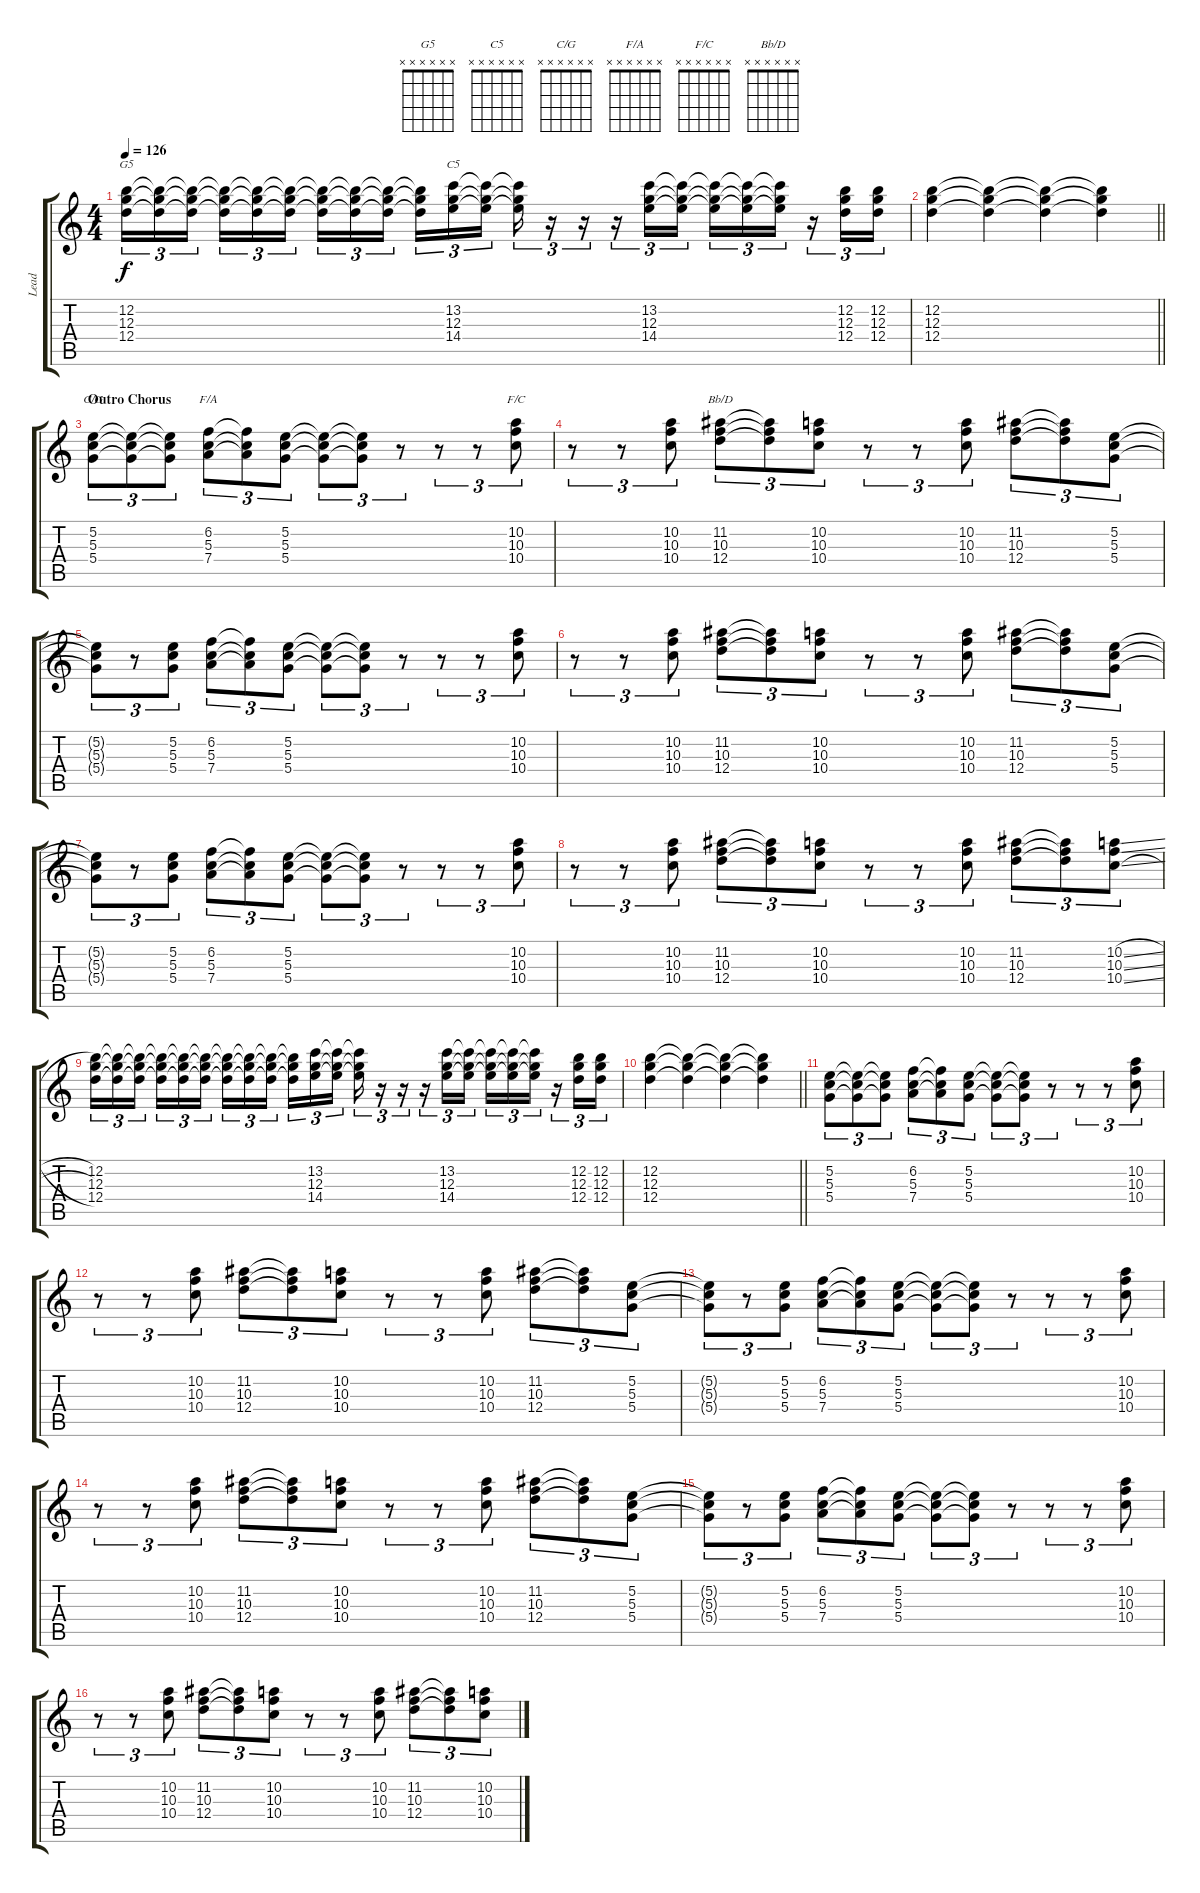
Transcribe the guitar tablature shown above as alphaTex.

\track ("Lead" "Lead") {instrument distortionguitar}
\staff {score tabs}
\tuning (E4 B3 G3 D3 A2 E2) {hide}
\chord ("G5" x x x x x x)
\chord ("C5" x x x x x x)
\chord ("C/G" x x x x x x)
\chord ("F/A" x x x x x x)
\chord ("F/C" x x x x x x)
\chord ("Bb/D" x x x x x x)
\ts (4 4)
\tempo 126
\clef g2
\ks c
(12.2 12.3 12.4).16{tu (3 2) ch "G5" dy f} (12.2{t} 12.3{t} 12.4{t}).16{tu (3 2)} (12.2{t} 12.3{t} 12.4{t}).16{tu (3 2) beam splitsecondary} (12.2{t} 12.3{t} 12.4{t}).16{tu (3 2)} (12.2{t} 12.3{t} 12.4{t}).16{tu (3 2)} (12.2{t} 12.3{t} 12.4{t}).16{tu (3 2)} (12.2{t} 12.3{t} 12.4{t}).16{tu (3 2)} (12.2{t} 12.3{t} 12.4{t}).16{tu (3 2)} (12.2{t} 12.3{t} 12.4{t}).16{tu (3 2) beam splitsecondary} (12.2{t} 12.3{t} 12.4{t}).16{tu (3 2)} (13.2 12.3 14.4).16{tu (3 2) ch "C5"} (13.2{t} 12.3{t} 14.4{t}).16{tu (3 2)} (13.2{t} 12.3{t} 14.4{t}).16{tu (3 2)} r.16{tu (3 2)} r.16{tu (3 2)} r.16{tu (3 2)} (13.2 12.3 14.4).16{tu (3 2)} (13.2{t} 12.3{t} 14.4{t}).16{tu (3 2)} (13.2{t} 12.3{t} 14.4{t}).16{tu (3 2)} (13.2{t} 12.3{t} 14.4{t}).16{tu (3 2)} (13.2{t} 12.3{t} 14.4{t}).16{tu (3 2)} r.16{tu (3 2)} (12.2 12.3 12.4).16{tu (3 2)} (12.2 12.3 12.4).16{tu (3 2)} |
\barLineRight lightlight
(12.2 12.3 12.4).4 (12.2{t} 12.3{t} 12.4{t}).4 (12.2{t} 12.3{t} 12.4{t}).4 (12.2{t} 12.3{t} 12.4{t}).4 |
\section ("" "Outro Chorus")
(5.2 5.3 5.4).8{tu (3 2) ch "C/G"} (5.2{t} 5.3{t} 5.4{t}).8{tu (3 2)} (5.2{t} 5.3{t} 5.4{t}).8{tu (3 2)} (6.2 5.3 7.4).8{tu (3 2) ch "F/A"} (6.2{t} 5.3{t} 7.4{t}).8{tu (3 2)} (5.2 5.3 5.4).8{tu (3 2)} (5.2{t} 5.3{t} 5.4{t}).8{tu (3 2)} (5.2{t} 5.3{t} 5.4{t}).8{tu (3 2)} r.8{tu (3 2)} r.8{tu (3 2)} r.8{tu (3 2)} (10.2 10.3 10.4).8{tu (3 2) ch "F/C"} |
r.8{tu (3 2)} r.8{tu (3 2)} (10.2 10.3 10.4).8{tu (3 2)} (11.2 10.3 12.4).8{tu (3 2) ch "Bb/D"} (11.2{t} 10.3{t} 12.4{t}).8{tu (3 2)} (10.2 10.3 10.4).8{tu (3 2)} r.8{tu (3 2)} r.8{tu (3 2)} (10.2 10.3 10.4).8{tu (3 2)} (11.2 10.3 12.4).8{tu (3 2)} (11.2{t} 10.3{t} 12.4{t}).8{tu (3 2)} (5.2 5.3 5.4).8{tu (3 2)} |
(5.2{t} 5.3{t} 5.4{t}).8{tu (3 2)} r.8{tu (3 2)} (5.2 5.3 5.4).8{tu (3 2)} (6.2 5.3 7.4).8{tu (3 2)} (6.2{t} 5.3{t} 7.4{t}).8{tu (3 2)} (5.2 5.3 5.4).8{tu (3 2)} (5.2{t} 5.3{t} 5.4{t}).8{tu (3 2)} (5.2{t} 5.3{t} 5.4{t}).8{tu (3 2)} r.8{tu (3 2)} r.8{tu (3 2)} r.8{tu (3 2)} (10.2 10.3 10.4).8{tu (3 2)} |
r.8{tu (3 2)} r.8{tu (3 2)} (10.2 10.3 10.4).8{tu (3 2)} (11.2 10.3 12.4).8{tu (3 2)} (11.2{t} 10.3{t} 12.4{t}).8{tu (3 2)} (10.2 10.3 10.4).8{tu (3 2)} r.8{tu (3 2)} r.8{tu (3 2)} (10.2 10.3 10.4).8{tu (3 2)} (11.2 10.3 12.4).8{tu (3 2)} (11.2{t} 10.3{t} 12.4{t}).8{tu (3 2)} (5.2 5.3 5.4).8{tu (3 2)} |
(5.2{t} 5.3{t} 5.4{t}).8{tu (3 2)} r.8{tu (3 2)} (5.2 5.3 5.4).8{tu (3 2)} (6.2 5.3 7.4).8{tu (3 2)} (6.2{t} 5.3{t} 7.4{t}).8{tu (3 2)} (5.2 5.3 5.4).8{tu (3 2)} (5.2{t} 5.3{t} 5.4{t}).8{tu (3 2)} (5.2{t} 5.3{t} 5.4{t}).8{tu (3 2)} r.8{tu (3 2)} r.8{tu (3 2)} r.8{tu (3 2)} (10.2 10.3 10.4).8{tu (3 2)} |
r.8{tu (3 2)} r.8{tu (3 2)} (10.2 10.3 10.4).8{tu (3 2)} (11.2 10.3 12.4).8{tu (3 2)} (11.2{t} 10.3{t} 12.4{t}).8{tu (3 2)} (10.2 10.3 10.4).8{tu (3 2)} r.8{tu (3 2)} r.8{tu (3 2)} (10.2 10.3 10.4).8{tu (3 2)} (11.2 10.3 12.4).8{tu (3 2)} (11.2{t} 10.3{t} 12.4{t}).8{tu (3 2)} (10.2{sl} 10.3{sl} 10.4{sl}).8{tu (3 2)} |
(12.2 12.3 12.4).16{tu (3 2)} (12.2{t} 12.3{t} 12.4{t}).16{tu (3 2)} (12.2{t} 12.3{t} 12.4{t}).16{tu (3 2) beam splitsecondary} (12.2{t} 12.3{t} 12.4{t}).16{tu (3 2)} (12.2{t} 12.3{t} 12.4{t}).16{tu (3 2)} (12.2{t} 12.3{t} 12.4{t}).16{tu (3 2)} (12.2{t} 12.3{t} 12.4{t}).16{tu (3 2)} (12.2{t} 12.3{t} 12.4{t}).16{tu (3 2)} (12.2{t} 12.3{t} 12.4{t}).16{tu (3 2) beam splitsecondary} (12.2{t} 12.3{t} 12.4{t}).16{tu (3 2)} (13.2 12.3 14.4).16{tu (3 2)} (13.2{t} 12.3{t} 14.4{t}).16{tu (3 2)} (13.2{t} 12.3{t} 14.4{t}).16{tu (3 2)} r.16{tu (3 2)} r.16{tu (3 2)} r.16{tu (3 2)} (13.2 12.3 14.4).16{tu (3 2)} (13.2{t} 12.3{t} 14.4{t}).16{tu (3 2)} (13.2{t} 12.3{t} 14.4{t}).16{tu (3 2)} (13.2{t} 12.3{t} 14.4{t}).16{tu (3 2)} (13.2{t} 12.3{t} 14.4{t}).16{tu (3 2)} r.16{tu (3 2)} (12.2 12.3 12.4).16{tu (3 2)} (12.2 12.3 12.4).16{tu (3 2)} |
\barLineRight lightlight
(12.2 12.3 12.4).4 (12.2{t} 12.3{t} 12.4{t}).4 (12.2{t} 12.3{t} 12.4{t}).4 (12.2{t} 12.3{t} 12.4{t}).4 |
(5.2 5.3 5.4).8{tu (3 2)} (5.2{t} 5.3{t} 5.4{t}).8{tu (3 2)} (5.2{t} 5.3{t} 5.4{t}).8{tu (3 2)} (6.2 5.3 7.4).8{tu (3 2)} (6.2{t} 5.3{t} 7.4{t}).8{tu (3 2)} (5.2 5.3 5.4).8{tu (3 2)} (5.2{t} 5.3{t} 5.4{t}).8{tu (3 2)} (5.2{t} 5.3{t} 5.4{t}).8{tu (3 2)} r.8{tu (3 2)} r.8{tu (3 2)} r.8{tu (3 2)} (10.2 10.3 10.4).8{tu (3 2)} |
r.8{tu (3 2)} r.8{tu (3 2)} (10.2 10.3 10.4).8{tu (3 2)} (11.2 10.3 12.4).8{tu (3 2)} (11.2{t} 10.3{t} 12.4{t}).8{tu (3 2)} (10.2 10.3 10.4).8{tu (3 2)} r.8{tu (3 2)} r.8{tu (3 2)} (10.2 10.3 10.4).8{tu (3 2)} (11.2 10.3 12.4).8{tu (3 2)} (11.2{t} 10.3{t} 12.4{t}).8{tu (3 2)} (5.2 5.3 5.4).8{tu (3 2)} |
(5.2{t} 5.3{t} 5.4{t}).8{tu (3 2)} r.8{tu (3 2)} (5.2 5.3 5.4).8{tu (3 2)} (6.2 5.3 7.4).8{tu (3 2)} (6.2{t} 5.3{t} 7.4{t}).8{tu (3 2)} (5.2 5.3 5.4).8{tu (3 2)} (5.2{t} 5.3{t} 5.4{t}).8{tu (3 2)} (5.2{t} 5.3{t} 5.4{t}).8{tu (3 2)} r.8{tu (3 2)} r.8{tu (3 2)} r.8{tu (3 2)} (10.2 10.3 10.4).8{tu (3 2)} |
r.8{tu (3 2)} r.8{tu (3 2)} (10.2 10.3 10.4).8{tu (3 2)} (11.2 10.3 12.4).8{tu (3 2)} (11.2{t} 10.3{t} 12.4{t}).8{tu (3 2)} (10.2 10.3 10.4).8{tu (3 2)} r.8{tu (3 2)} r.8{tu (3 2)} (10.2 10.3 10.4).8{tu (3 2)} (11.2 10.3 12.4).8{tu (3 2)} (11.2{t} 10.3{t} 12.4{t}).8{tu (3 2)} (5.2 5.3 5.4).8{tu (3 2)} |
(5.2{t} 5.3{t} 5.4{t}).8{tu (3 2)} r.8{tu (3 2)} (5.2 5.3 5.4).8{tu (3 2)} (6.2 5.3 7.4).8{tu (3 2)} (6.2{t} 5.3{t} 7.4{t}).8{tu (3 2)} (5.2 5.3 5.4).8{tu (3 2)} (5.2{t} 5.3{t} 5.4{t}).8{tu (3 2)} (5.2{t} 5.3{t} 5.4{t}).8{tu (3 2)} r.8{tu (3 2)} r.8{tu (3 2)} r.8{tu (3 2)} (10.2 10.3 10.4).8{tu (3 2)} |
r.8{tu (3 2)} r.8{tu (3 2)} (10.2 10.3 10.4).8{tu (3 2)} (11.2 10.3 12.4).8{tu (3 2)} (11.2{t} 10.3{t} 12.4{t}).8{tu (3 2)} (10.2 10.3 10.4).8{tu (3 2)} r.8{tu (3 2)} r.8{tu (3 2)} (10.2 10.3 10.4).8{tu (3 2)} (11.2 10.3 12.4).8{tu (3 2)} (11.2{t} 10.3{t} 12.4{t}).8{tu (3 2)} (10.2{sl} 10.3{sl} 10.4{sl}).8{tu (3 2)}
